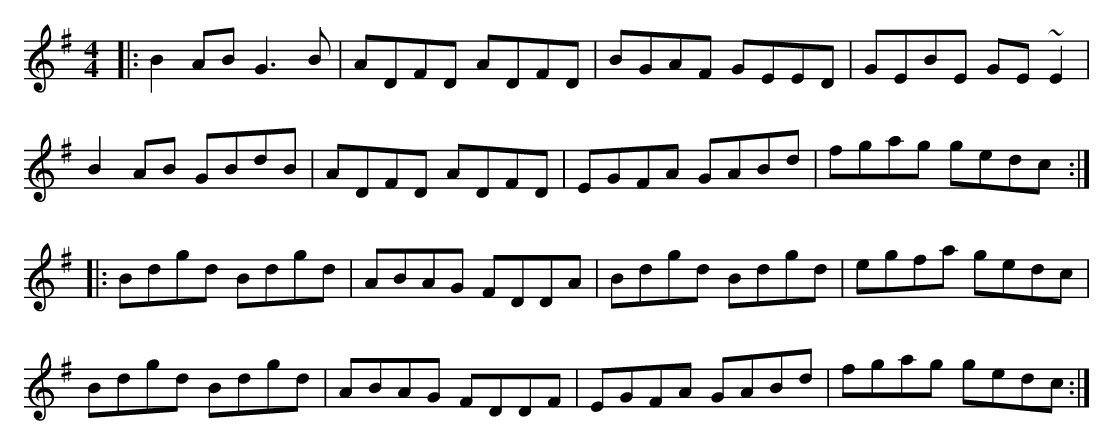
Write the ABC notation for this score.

X:1
M:4/4
K:G
|:B2AB G3B|ADFD ADFD|BGAF GEED|GEBE GE~E2|
B2AB GBdB|ADFD ADFD|EGFA GABd|fgag gedc:|
|:Bdgd Bdgd|ABAG FDDA|Bdgd Bdgd|egfa gedc|
Bdgd Bdgd|ABAG FDDF|EGFA GABd|fgag gedc:|
